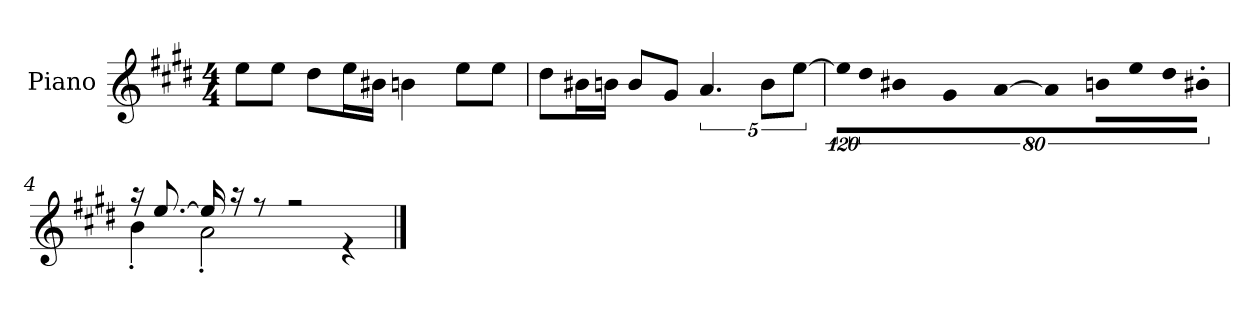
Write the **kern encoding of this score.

**kern
*part1
*staff1
*I"Piano
*I'P-no
*clefG2
*k[f#c#g#d#]
*M4/4
*MM90
=1
8ee\L
8ee\J
8dd#\L
16ee\L
16b#X\JJ
4bn\
8ee\L
8ee\J
=2
8dd#\L
16b#X\L
16bn\JJ
8b/L
8g#/J
5.a/
10b\L
[10ee\J
=3
!LO:N:vis=16
1920%107ee\KL]
!LO:N:vis=8
640%71dd#\
!LO:N:vis=16
1920%107b#X\L
!LO:N:vis=16
1920%107g#\
!LO:N:vis=16
[1920%107a\JJ
!LO:N:vis=4
1920%427a/]
!LO:N:vis=8
640%71bn\L
!LO:N:vis=8
640%71ee\
!LO:N:vis=8
640%71dd#\
!LO:N:vis=8
640%71b#X'\J
!!LO:LB:g=z
=4
*^
16r	4b'\
[8.ee/	.
16ee/]	2a'\
16r	.
8r	.
2r	.
.	4r
*v	*v
==
*-
